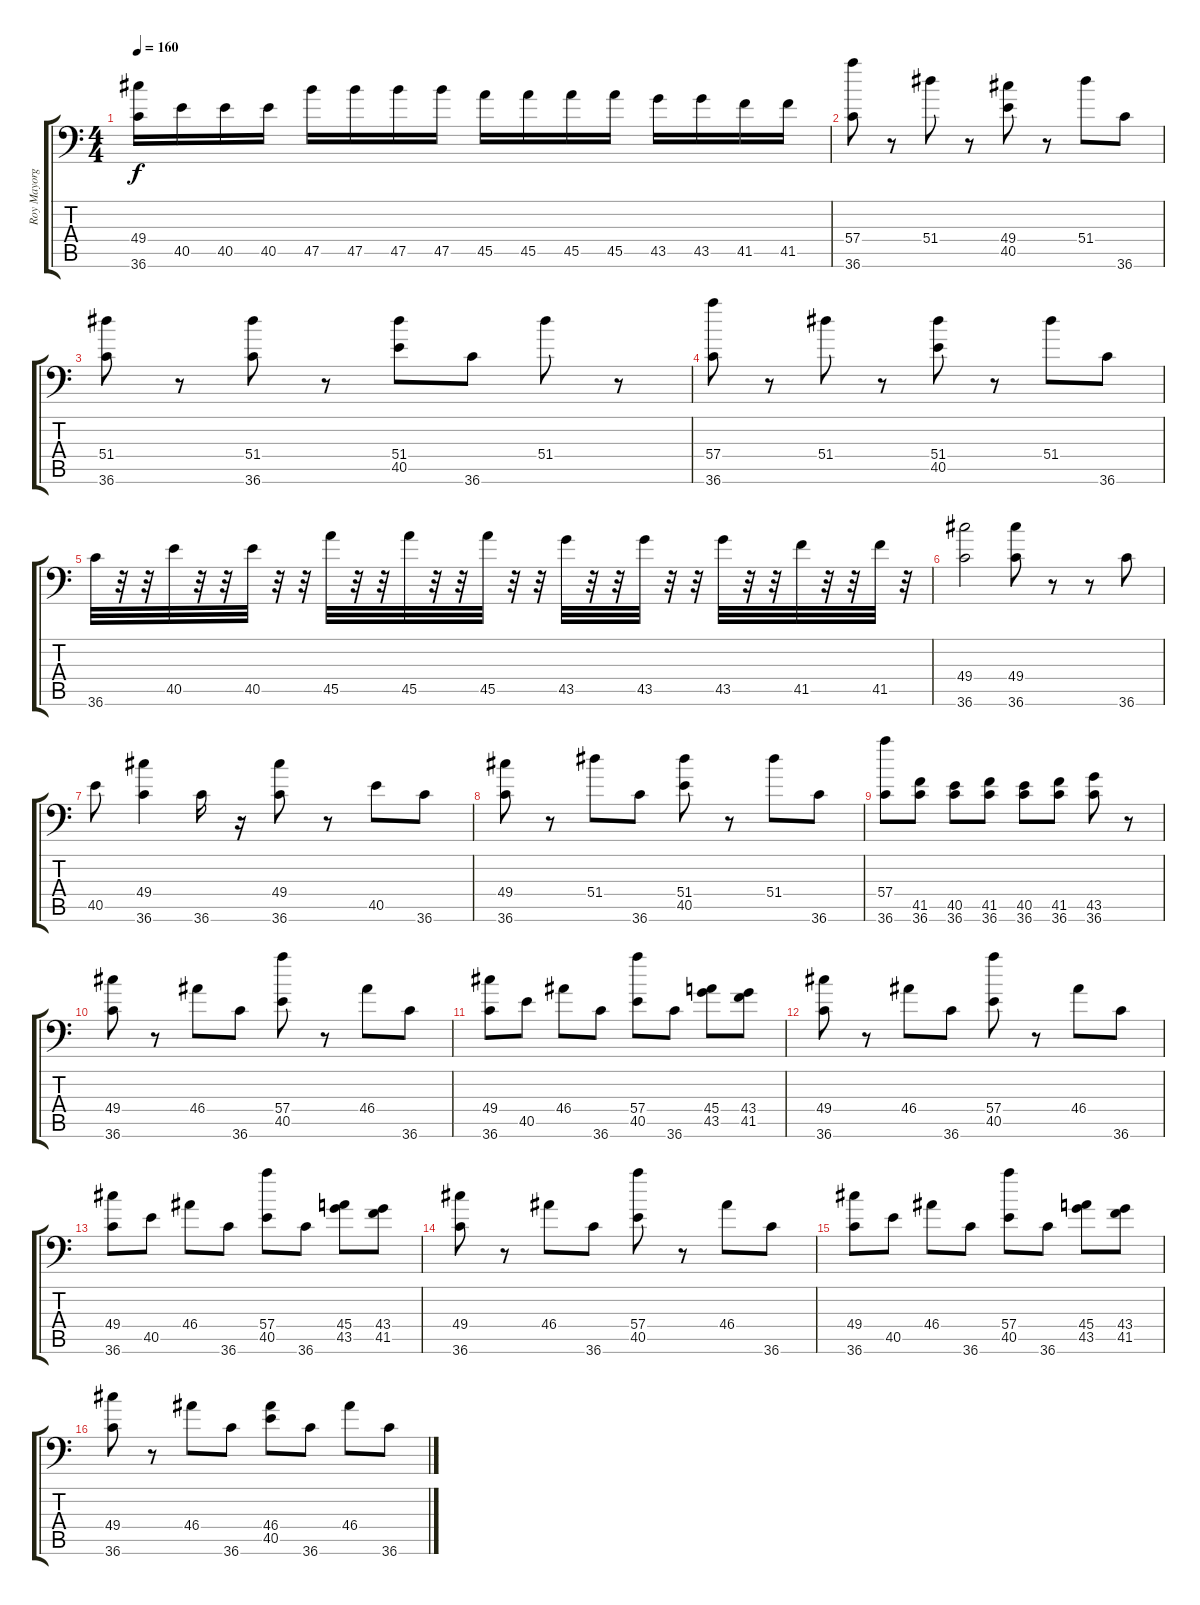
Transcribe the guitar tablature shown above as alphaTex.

\track ("Roy Mayorga" "Roy Mayorg") {instrument acousticgrandpiano}
\staff {score tabs}
\tuning (C-1 C-1 C-1 C-1 C-1 C-1) {hide}
\ts (4 4)
\tempo 160
\clef f4
\ks c
(49.4 36.6).16{dy f} 40.5.16 40.5.16 40.5.16 47.5.16 47.5.16 47.5.16 47.5.16 45.5.16 45.5.16 45.5.16 45.5.16 43.5.16 43.5.16 41.5.16 41.5.16 |
(57.4 36.6).8 r.8 51.4.8 r.8 (49.4 40.5).8 r.8 51.4.8 36.6.8 |
(51.4 36.6).8 r.8 (51.4 36.6).8 r.8 (51.4 40.5).8 36.6.8 51.4.8 r.8 |
(57.4 36.6).8 r.8 51.4.8 r.8 (51.4 40.5).8 r.8 51.4.8 36.6.8 |
36.6.32 r.32 r.32 40.5.32 r.32 r.32 40.5.32 r.32 r.32 45.5.32 r.32 r.32 45.5.32 r.32 r.32 45.5.32 r.32 r.32 43.5.32 r.32 r.32 43.5.32 r.32 r.32 43.5.32 r.32 r.32 41.5.32 r.32 r.32 41.5.32 r.32 |
(49.4 36.6).2 (49.4 36.6).8 r.8 r.8 36.6.8 |
40.5.8 (49.4 36.6).4 36.6.16 r.16 (49.4 36.6).8 r.8 40.5.8 36.6.8 |
(49.4 36.6).8 r.8 51.4.8 36.6.8 (51.4 40.5).8 r.8 51.4.8 36.6.8 |
(57.4 36.6).8 (41.5 36.6).8 (40.5 36.6).8 (41.5 36.6).8 (40.5 36.6).8 (41.5 36.6).8 (43.5 36.6).8 r.8 |
(49.4 36.6).8 r.8 46.4.8 36.6.8 (57.4 40.5).8 r.8 46.4.8 36.6.8 |
(49.4 36.6).8 40.5.8 46.4.8 36.6.8 (57.4 40.5).8 36.6.8 (45.4 43.5).8 (43.4 41.5).8 |
(49.4 36.6).8 r.8 46.4.8 36.6.8 (57.4 40.5).8 r.8 46.4.8 36.6.8 |
(49.4 36.6).8 40.5.8 46.4.8 36.6.8 (57.4 40.5).8 36.6.8 (45.4 43.5).8 (43.4 41.5).8 |
(49.4 36.6).8 r.8 46.4.8 36.6.8 (57.4 40.5).8 r.8 46.4.8 36.6.8 |
(49.4 36.6).8 40.5.8 46.4.8 36.6.8 (57.4 40.5).8 36.6.8 (45.4 43.5).8 (43.4 41.5).8 |
(49.4 36.6).8 r.8 46.4.8 36.6.8 (46.4 40.5).8 36.6.8 46.4.8 36.6.8
